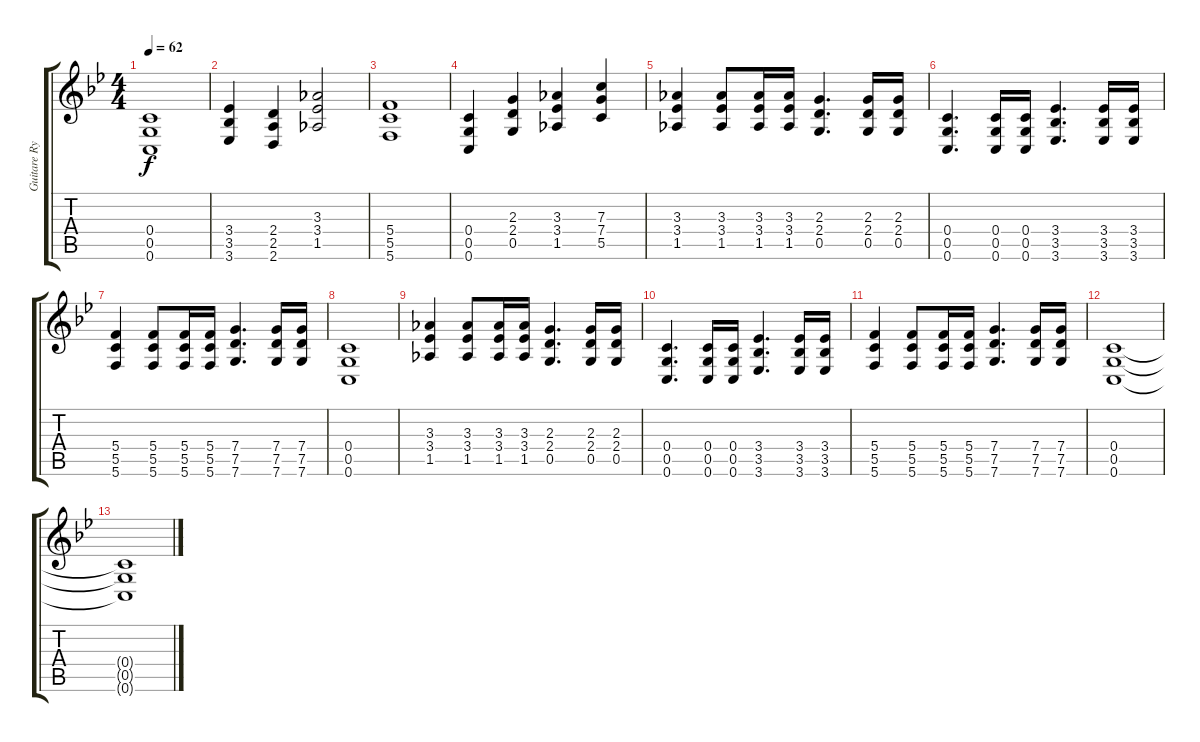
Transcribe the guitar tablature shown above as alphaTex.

\track ("Guitare Rythmique" "Guitare Ry") {instrument overdrivenguitar}
\staff {score tabs}
\tuning (D4 A3 F3 C3 G2 C2) {hide}
\ts (4 4)
\tempo 62
\clef g2
\ks bb
(0.4 0.5 0.6).1{dy f} |
(3.4 3.5 3.6).4 (2.4 2.5 2.6).4 (3.3 3.4 1.5).2 |
(5.4 5.5 5.6).1 |
(0.4 0.5 0.6).4 (2.3 2.4 0.5).4 (3.3 3.4 1.5).4 (7.3 7.4 5.5).4 |
(3.3 3.4 1.5).4 (3.3 3.4 1.5).8 (3.3 3.4 1.5).16 (3.3 3.4 1.5).16 (2.3 2.4 0.5).4{d} (2.3 2.4 0.5).16 (2.3 2.4 0.5).16 |
(0.4 0.5 0.6).4{d} (0.4 0.5 0.6).16 (0.4 0.5 0.6).16 (3.4 3.5 3.6).4{d} (3.4 3.5 3.6).16 (3.4 3.5 3.6).16 |
(5.4 5.5 5.6).4 (5.4 5.5 5.6).8 (5.4 5.5 5.6).16 (5.4 5.5 5.6).16 (7.4 7.5 7.6).4{d} (7.4 7.5 7.6).16 (7.4 7.5 7.6).16 |
(0.4 0.5 0.6).1 |
(3.3 3.4 1.5).4 (3.3 3.4 1.5).8 (3.3 3.4 1.5).16 (3.3 3.4 1.5).16 (2.3 2.4 0.5).4{d} (2.3 2.4 0.5).16 (2.3 2.4 0.5).16 |
(0.4 0.5 0.6).4{d} (0.4 0.5 0.6).16 (0.4 0.5 0.6).16 (3.4 3.5 3.6).4{d} (3.4 3.5 3.6).16 (3.4 3.5 3.6).16 |
(5.4 5.5 5.6).4 (5.4 5.5 5.6).8 (5.4 5.5 5.6).16 (5.4 5.5 5.6).16 (7.4 7.5 7.6).4{d} (7.4 7.5 7.6).16 (7.4 7.5 7.6).16 |
(0.4 0.5 0.6).1 |
(0.4{t} 0.5{t} 0.6{t}).1
